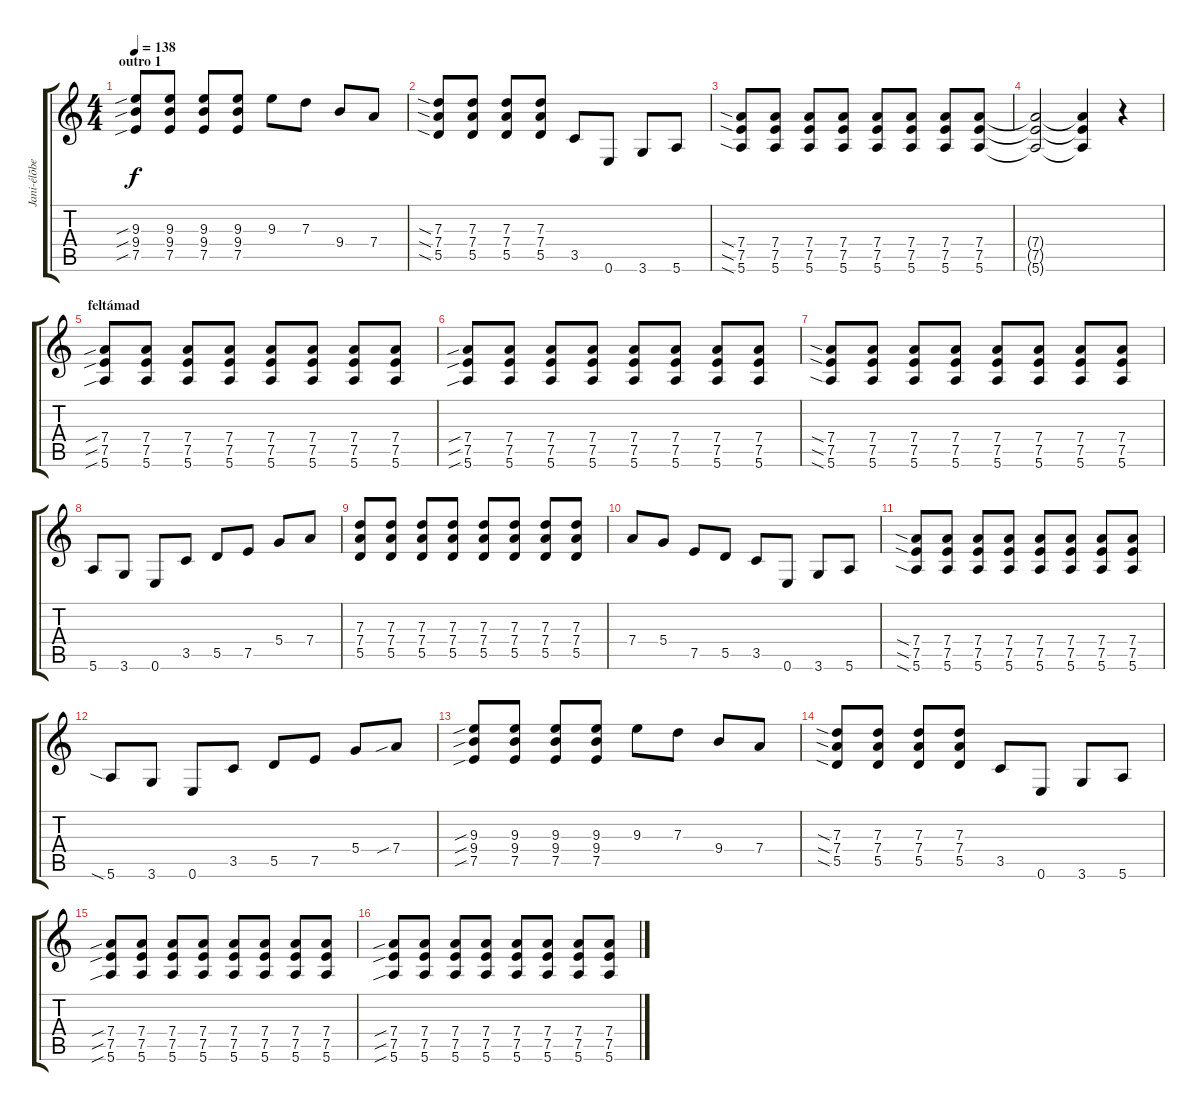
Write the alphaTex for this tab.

\track ("Jani-élõben" "Jani-élõbe") {instrument distortionguitar}
\staff {score tabs}
\tuning (E4 B3 G3 D3 A2 E2) {hide}
\ts (4 4)
\section ("" "outro 1")
\tempo 138
\clef g2
\ks c
(9.3{sib} 9.4{sib} 7.5{sib}).8{dy f instrument distortionguitar} (9.3 9.4 7.5).8 (9.3 9.4 7.5).8 (9.3 9.4 7.5).8 9.3.8 7.3.8 9.4.8 7.4.8 |
(7.3{sia} 7.4{sia} 5.5{sia}).8 (7.3 7.4 5.5).8 (7.3 7.4 5.5).8 (7.3 7.4 5.5).8 3.5.8 0.6.8 3.6.8 5.6.8 |
(7.4{sia} 7.5{sia} 5.6{sia}).8 (7.4 7.5 5.6).8 (7.4 7.5 5.6).8 (7.4 7.5 5.6).8 (7.4 7.5 5.6).8 (7.4 7.5 5.6).8 (7.4 7.5 5.6).8 (7.4 7.5 5.6).8 |
(7.4{t} 7.5{t} 5.6{t}).2 (7.4{t} 7.5{t} 5.6{t}).4 r.4 |
\section ("" "feltámad")
(7.4{sib} 7.5{sib} 5.6{sib}).8{volume 11} (7.4 7.5 5.6).8 (7.4 7.5 5.6).8 (7.4 7.5 5.6).8 (7.4 7.5 5.6).8 (7.4 7.5 5.6).8 (7.4 7.5 5.6).8 (7.4 7.5 5.6).8 |
(7.4{sib} 7.5{sib} 5.6{sib}).8 (7.4 7.5 5.6).8 (7.4 7.5 5.6).8 (7.4 7.5 5.6).8 (7.4 7.5 5.6).8 (7.4 7.5 5.6).8 (7.4 7.5 5.6).8 (7.4 7.5 5.6).8 |
(7.4{sia} 7.5{sia} 5.6{sia}).8 (7.4 7.5 5.6).8 (7.4 7.5 5.6).8 (7.4 7.5 5.6).8 (7.4 7.5 5.6).8 (7.4 7.5 5.6).8 (7.4 7.5 5.6).8 (7.4 7.5 5.6).8 |
5.6.8 3.6.8 0.6.8 3.5.8 5.5.8 7.5.8 5.4.8 7.4.8 |
(7.3 7.4 5.5).8 (7.3 7.4 5.5).8 (7.3 7.4 5.5).8 (7.3 7.4 5.5).8 (7.3 7.4 5.5).8 (7.3 7.4 5.5).8 (7.3 7.4 5.5).8 (7.3 7.4 5.5).8 |
7.4.8 5.4.8 7.5.8 5.5.8 3.5.8 0.6.8 3.6.8 5.6.8 |
(7.4{sia} 7.5{sia} 5.6{sia}).8 (7.4 7.5 5.6).8 (7.4 7.5 5.6).8 (7.4 7.5 5.6).8 (7.4 7.5 5.6).8 (7.4 7.5 5.6).8 (7.4 7.5 5.6).8 (7.4 7.5 5.6).8 |
5.6{sia}.8 3.6.8 0.6.8 3.5.8 5.5.8 7.5.8 5.4.8 7.4{sib}.8 |
(9.3{sib} 9.4{sib} 7.5{sib}).8 (9.3 9.4 7.5).8 (9.3 9.4 7.5).8 (9.3 9.4 7.5).8 9.3.8 7.3.8 9.4.8 7.4.8 |
(7.3{sia} 7.4{sia} 5.5{sia}).8 (7.3 7.4 5.5).8 (7.3 7.4 5.5).8 (7.3 7.4 5.5).8 3.5.8 0.6.8 3.6.8 5.6.8 |
(7.4{sib} 7.5{sib} 5.6{sib}).8 (7.4 7.5 5.6).8 (7.4 7.5 5.6).8 (7.4 7.5 5.6).8 (7.4 7.5 5.6).8 (7.4 7.5 5.6).8 (7.4 7.5 5.6).8 (7.4 7.5 5.6).8 |
(7.4{sib} 7.5{sib} 5.6{sib}).8 (7.4 7.5 5.6).8 (7.4 7.5 5.6).8 (7.4 7.5 5.6).8 (7.4 7.5 5.6).8 (7.4 7.5 5.6).8 (7.4 7.5 5.6).8 (7.4 7.5 5.6).8
